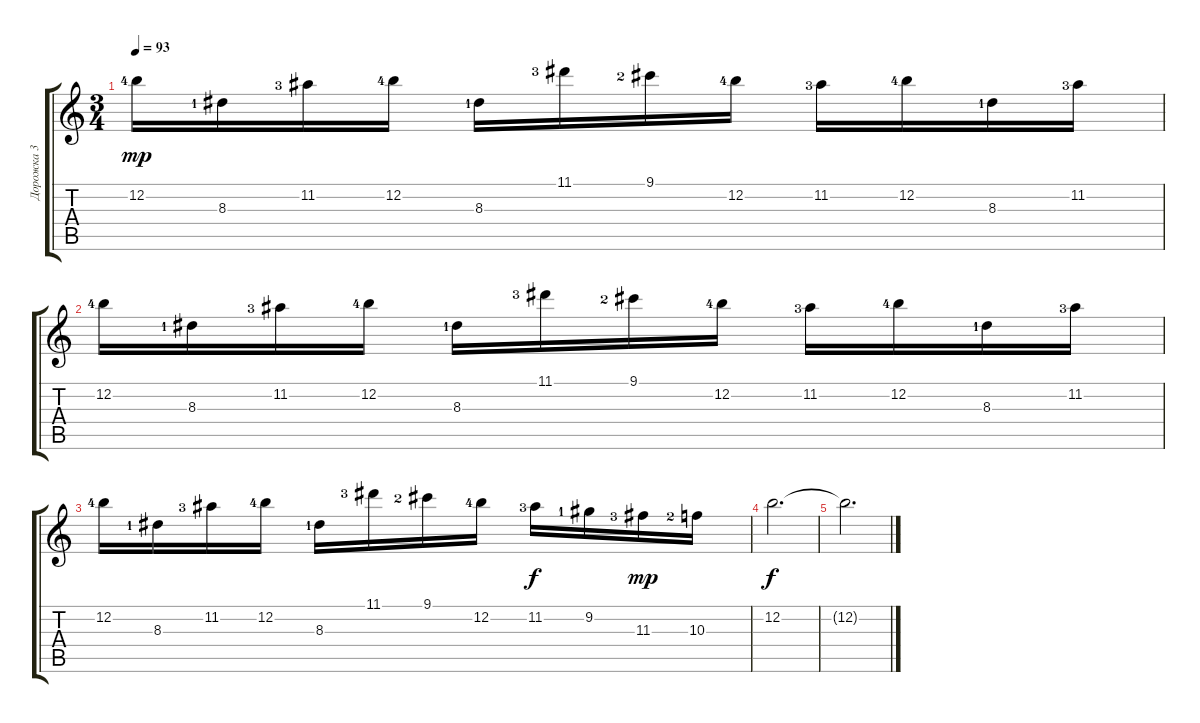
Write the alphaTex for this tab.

\track ("Дорожка 3" "Дорожка 3") {instrument distortionguitar}
\staff {score tabs}
\tuning (E4 B3 G3 D3 A2 E2) {hide}
\ts (3 4)
\tempo 93
\clef g2
\ks c
12.2{lf 5}.16{dy mp} 8.3{lf 2}.16 11.2{lf 4}.16 12.2{lf 5}.16 8.3{lf 2}.16 11.1{lf 4}.16 9.1{lf 3}.16 12.2{lf 5}.16 11.2{lf 4}.16 12.2{lf 5}.16 8.3{lf 2}.16 11.2{lf 4}.16 |
12.2{lf 5}.16 8.3{lf 2}.16 11.2{lf 4}.16 12.2{lf 5}.16 8.3{lf 2}.16 11.1{lf 4}.16 9.1{lf 3}.16 12.2{lf 5}.16 11.2{lf 4}.16 12.2{lf 5}.16 8.3{lf 2}.16 11.2{lf 4}.16 |
12.2{lf 5}.16 8.3{lf 2}.16 11.2{lf 4}.16 12.2{lf 5}.16 8.3{lf 2}.16 11.1{lf 4}.16 9.1{lf 3}.16 12.2{lf 5}.16 11.2{lf 4}.16{dy f} 9.2{lf 2}.16 11.3{lf 4}.16{dy mp} 10.3{lf 3}.16 |
12.2.2{d dy f} |
12.2{t}.2{d}
